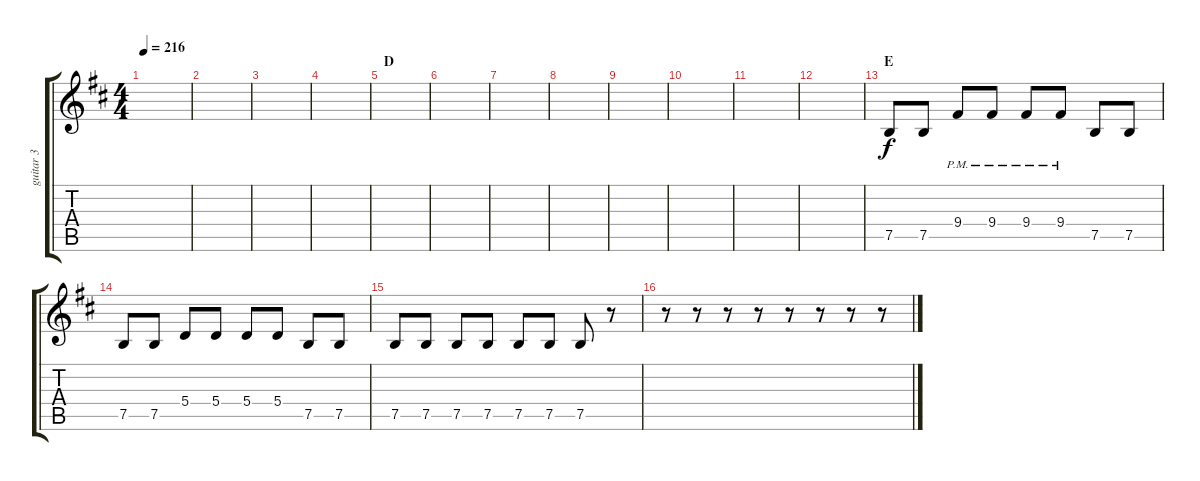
\track ("guitar 3" "guitar 3") {instrument distortionguitar}
\staff {score tabs}
\tuning (B3 Gb3 D3 A2 E2 B1) {hide}
\ts (4 4)
\tempo 216
\clef g2
\ks d
|
|
|
|
\section ("" "D")
|
|
|
|
|
|
|
|
\section ("" "E")
7.5.8 7.5.8 9.4{pm}.8 9.4{pm}.8 9.4{pm}.8 9.4{pm}.8 7.5.8 7.5.8 |
7.5.8 7.5.8 5.4.8 5.4.8 5.4.8 5.4.8 7.5.8 7.5.8 |
7.5.8 7.5.8 7.5.8 7.5.8 7.5.8 7.5.8 7.5.8 r.8 |
r.8 r.8 r.8 r.8 r.8 r.8 r.8 r.8
